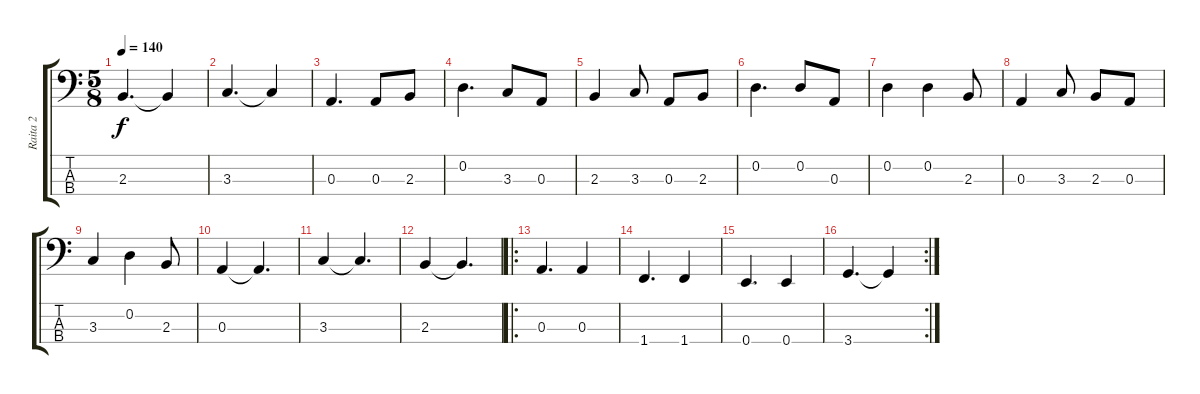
\track ("Raita 2" "Raita 2") {instrument electricbassfinger}
\staff {score tabs}
\tuning (G2 D2 A1 E1) {hide}
\ts (5 8)
\tempo 140
\clef f4
\ks c
2.3.4{d dy f} 2.3{t}.4 |
3.3.4{d} 3.3{t}.4 |
0.3.4{d} 0.3.8 2.3.8 |
0.2.4{d} 3.3.8 0.3.8 |
2.3.4 3.3.8 0.3.8 2.3.8 |
0.2.4{d} 0.2.8 0.3.8 |
0.2.4 0.2.4 2.3.8 |
0.3.4 3.3.8 2.3.8 0.3.8 |
3.3.4 0.2.4 2.3.8 |
0.3.4 0.3{t}.4{d} |
3.3.4 3.3{t}.4{d} |
2.3.4 2.3{t}.4{d} |
\ro
0.3.4{d} 0.3.4 |
1.4.4{d} 1.4.4 |
0.4.4{d} 0.4.4 |
\rc 2
3.4.4{d} 3.4{t}.4
